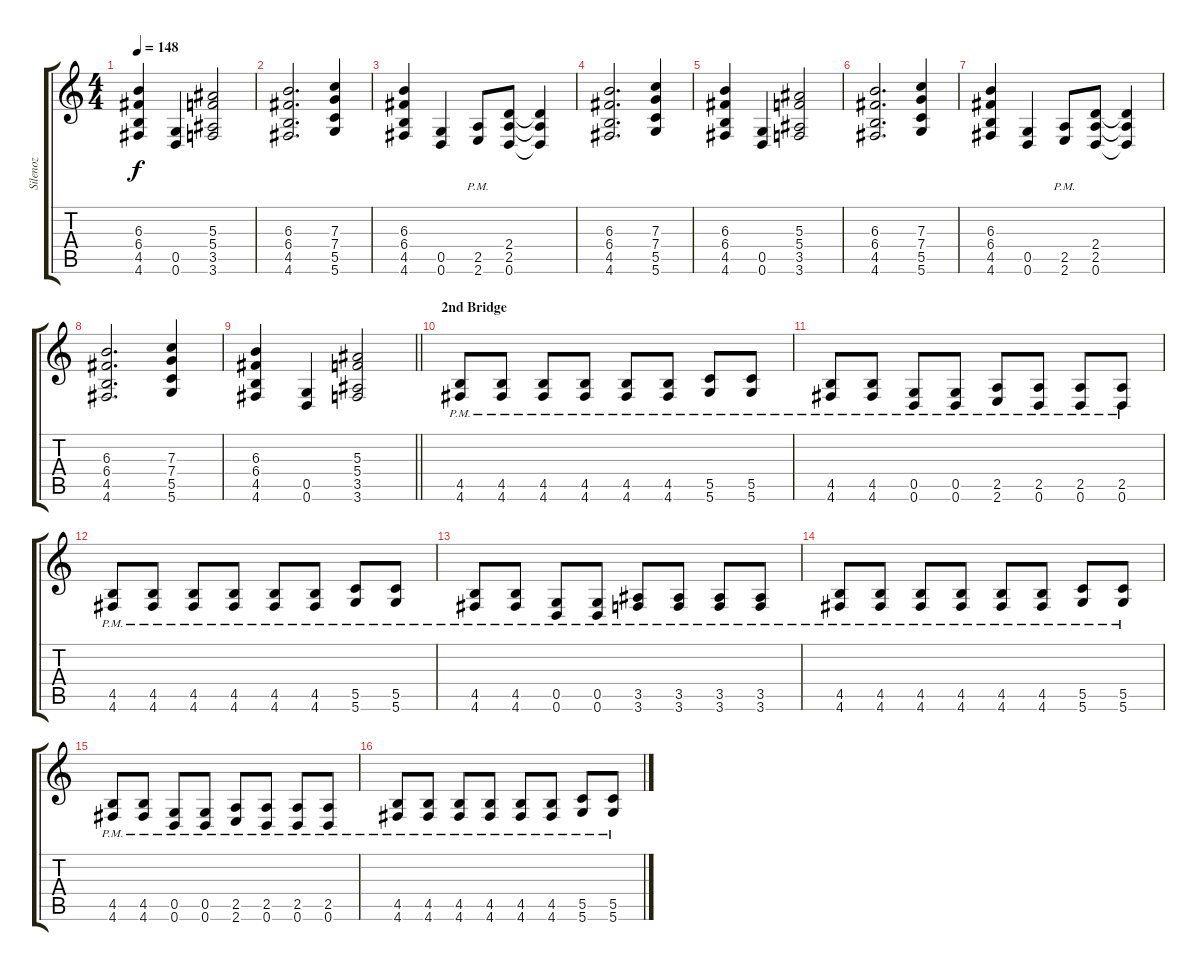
\track ("Silenoz" "Silenoz") {instrument distortionguitar}
\staff {score tabs}
\tuning (D4 A3 F3 C3 G2 D2) {hide}
\ts (4 4)
\tempo 148
\clef g2
\ks c
(6.3 6.4 4.5 4.6).4{dy f} (0.5 0.6).4 (5.3 5.4 3.5 3.6).2 |
(6.3 6.4 4.5 4.6).2{d} (7.3 7.4 5.5 5.6).4 |
(6.3 6.4 4.5 4.6).4 (0.5 0.6).4 (2.5{pm} 2.6{pm}).8 (2.4 2.5 0.6).8 (2.4{t} 2.5{t} 0.6{t}).4 |
(6.3 6.4 4.5 4.6).2{d} (7.3 7.4 5.5 5.6).4 |
(6.3 6.4 4.5 4.6).4 (0.5 0.6).4 (5.3 5.4 3.5 3.6).2 |
(6.3 6.4 4.5 4.6).2{d} (7.3 7.4 5.5 5.6).4 |
(6.3 6.4 4.5 4.6).4 (0.5 0.6).4 (2.5{pm} 2.6{pm}).8 (2.4 2.5 0.6).8 (2.4{t} 2.5{t} 0.6{t}).4 |
(6.3 6.4 4.5 4.6).2{d} (7.3 7.4 5.5 5.6).4 |
\barLineRight lightlight
(6.3 6.4 4.5 4.6).4 (0.5 0.6).4 (5.3 5.4 3.5 3.6).2 |
\section ("" "2nd Bridge")
(4.5{pm} 4.6{pm}).8 (4.5{pm} 4.6{pm}).8 (4.5{pm} 4.6{pm}).8 (4.5{pm} 4.6{pm}).8 (4.5{pm} 4.6{pm}).8 (4.5{pm} 4.6{pm}).8 (5.5{pm} 5.6{pm}).8 (5.5{pm} 5.6{pm}).8 |
(4.5{pm} 4.6{pm}).8 (4.5{pm} 4.6{pm}).8 (0.5{pm} 0.6{pm}).8 (0.5{pm} 0.6{pm}).8 (2.5{pm} 2.6{pm}).8 (2.5{pm} 0.6{pm}).8 (2.5{pm} 0.6{pm}).8 (2.5{pm} 0.6{pm}).8 |
(4.5{pm} 4.6{pm}).8 (4.5{pm} 4.6{pm}).8 (4.5{pm} 4.6{pm}).8 (4.5{pm} 4.6{pm}).8 (4.5{pm} 4.6{pm}).8 (4.5{pm} 4.6{pm}).8 (5.5{pm} 5.6{pm}).8 (5.5{pm} 5.6{pm}).8 |
(4.5{pm} 4.6{pm}).8 (4.5{pm} 4.6{pm}).8 (0.5{pm} 0.6{pm}).8 (0.5{pm} 0.6{pm}).8 (3.5{pm} 3.6{pm}).8 (3.5{pm} 3.6{pm}).8 (3.5{pm} 3.6{pm}).8 (3.5{pm} 3.6{pm}).8 |
(4.5{pm} 4.6{pm}).8 (4.5{pm} 4.6{pm}).8 (4.5{pm} 4.6{pm}).8 (4.5{pm} 4.6{pm}).8 (4.5{pm} 4.6{pm}).8 (4.5{pm} 4.6{pm}).8 (5.5{pm} 5.6{pm}).8 (5.5{pm} 5.6{pm}).8 |
(4.5{pm} 4.6{pm}).8 (4.5{pm} 4.6{pm}).8 (0.5{pm} 0.6{pm}).8 (0.5{pm} 0.6{pm}).8 (2.5{pm} 2.6{pm}).8 (2.5{pm} 0.6{pm}).8 (2.5{pm} 0.6{pm}).8 (2.5{pm} 0.6{pm}).8 |
(4.5{pm} 4.6{pm}).8 (4.5{pm} 4.6{pm}).8 (4.5{pm} 4.6{pm}).8 (4.5{pm} 4.6{pm}).8 (4.5{pm} 4.6{pm}).8 (4.5{pm} 4.6{pm}).8 (5.5{pm} 5.6{pm}).8 (5.5{pm} 5.6{pm}).8
